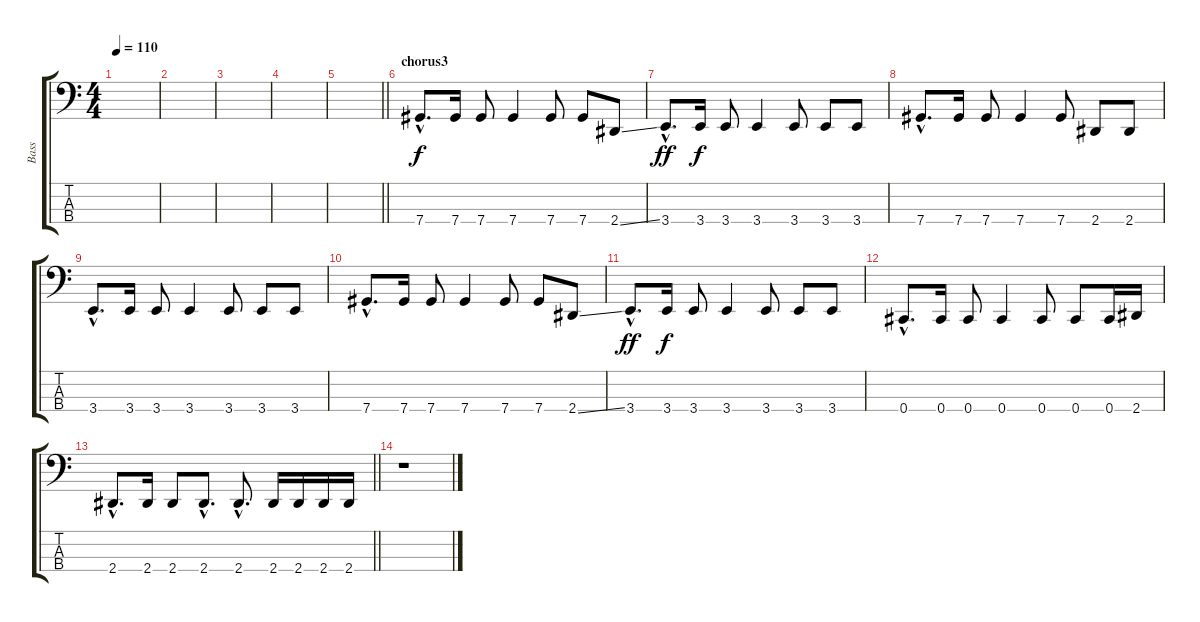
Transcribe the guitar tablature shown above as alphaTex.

\track ("Bass" "Bass") {instrument electricbassfinger}
\staff {score tabs}
\tuning (Gb2 Db2 Ab1 Db1) {hide}
\ts (4 4)
\tempo 110
\clef f4
\ks c
|
|
|
|
\barLineRight lightlight
|
\section ("" "chorus3")
7.4{hac}.8{d} 7.4.16 7.4.8 7.4.4 7.4.8 7.4.8 2.4{ss}.8 |
3.4{hac}.8{d dy ff} 3.4.16{dy f} 3.4.8 3.4.4 3.4.8 3.4.8 3.4.8 |
7.4{hac}.8{d} 7.4.16 7.4.8 7.4.4 7.4.8 2.4.8 2.4.8 |
3.4{hac}.8{d} 3.4.16 3.4.8 3.4.4 3.4.8 3.4.8 3.4.8 |
7.4{hac}.8{d} 7.4.16 7.4.8 7.4.4 7.4.8 7.4.8 2.4{ss}.8 |
3.4{hac}.8{d dy ff} 3.4.16{dy f} 3.4.8 3.4.4 3.4.8 3.4.8 3.4.8 |
0.4{hac}.8{d} 0.4.16 0.4.8 0.4.4 0.4.8 0.4.8 0.4.16 2.4.16 |
\barLineRight lightlight
2.4{hac}.8{d} 2.4.16 2.4.8 2.4{hac}.8{d} 2.4{hac}.8{d} 2.4.16 2.4.16 2.4.16 2.4.16 |
r.1
